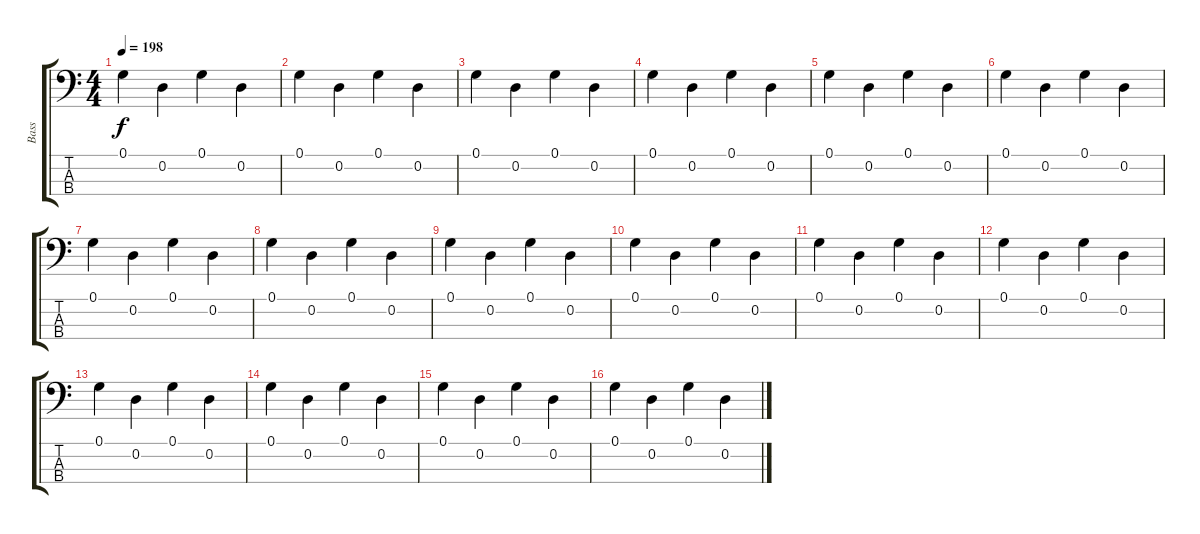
\track ("Bass" "Bass") {instrument acousticguitarnylon}
\staff {score tabs}
\tuning (G2 D2 A1 E1) {hide}
\ts (4 4)
\tempo 198
\clef f4
\ks c
0.1.4{dy f instrument acousticguitarnylon} 0.2.4 0.1.4 0.2.4 |
0.1.4 0.2.4 0.1.4 0.2.4 |
0.1.4 0.2.4 0.1.4 0.2.4 |
0.1.4 0.2.4 0.1.4 0.2.4 |
0.1.4 0.2.4 0.1.4 0.2.4 |
0.1.4 0.2.4 0.1.4 0.2.4 |
0.1.4 0.2.4 0.1.4 0.2.4 |
0.1.4 0.2.4 0.1.4 0.2.4 |
0.1.4 0.2.4 0.1.4 0.2.4 |
0.1.4 0.2.4 0.1.4 0.2.4 |
0.1.4 0.2.4 0.1.4 0.2.4 |
0.1.4 0.2.4 0.1.4 0.2.4 |
0.1.4 0.2.4 0.1.4 0.2.4 |
0.1.4 0.2.4 0.1.4 0.2.4 |
0.1.4 0.2.4 0.1.4 0.2.4 |
0.1.4 0.2.4 0.1.4 0.2.4
